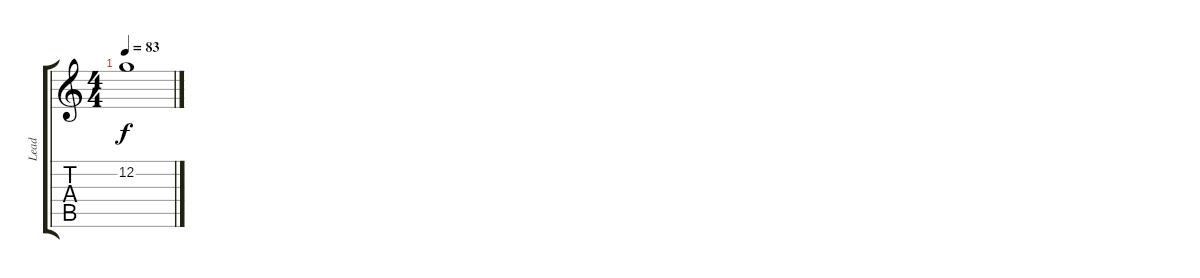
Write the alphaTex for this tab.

\track ("Lead" "Lead") {instrument distortionguitar}
\staff {score tabs}
\tuning (C4 G3 Eb3 Bb2 F2 C2) {hide}
\ts (4 4)
\tempo 83
\clef g2
\ks c
12.2{t}.1{dy f}
